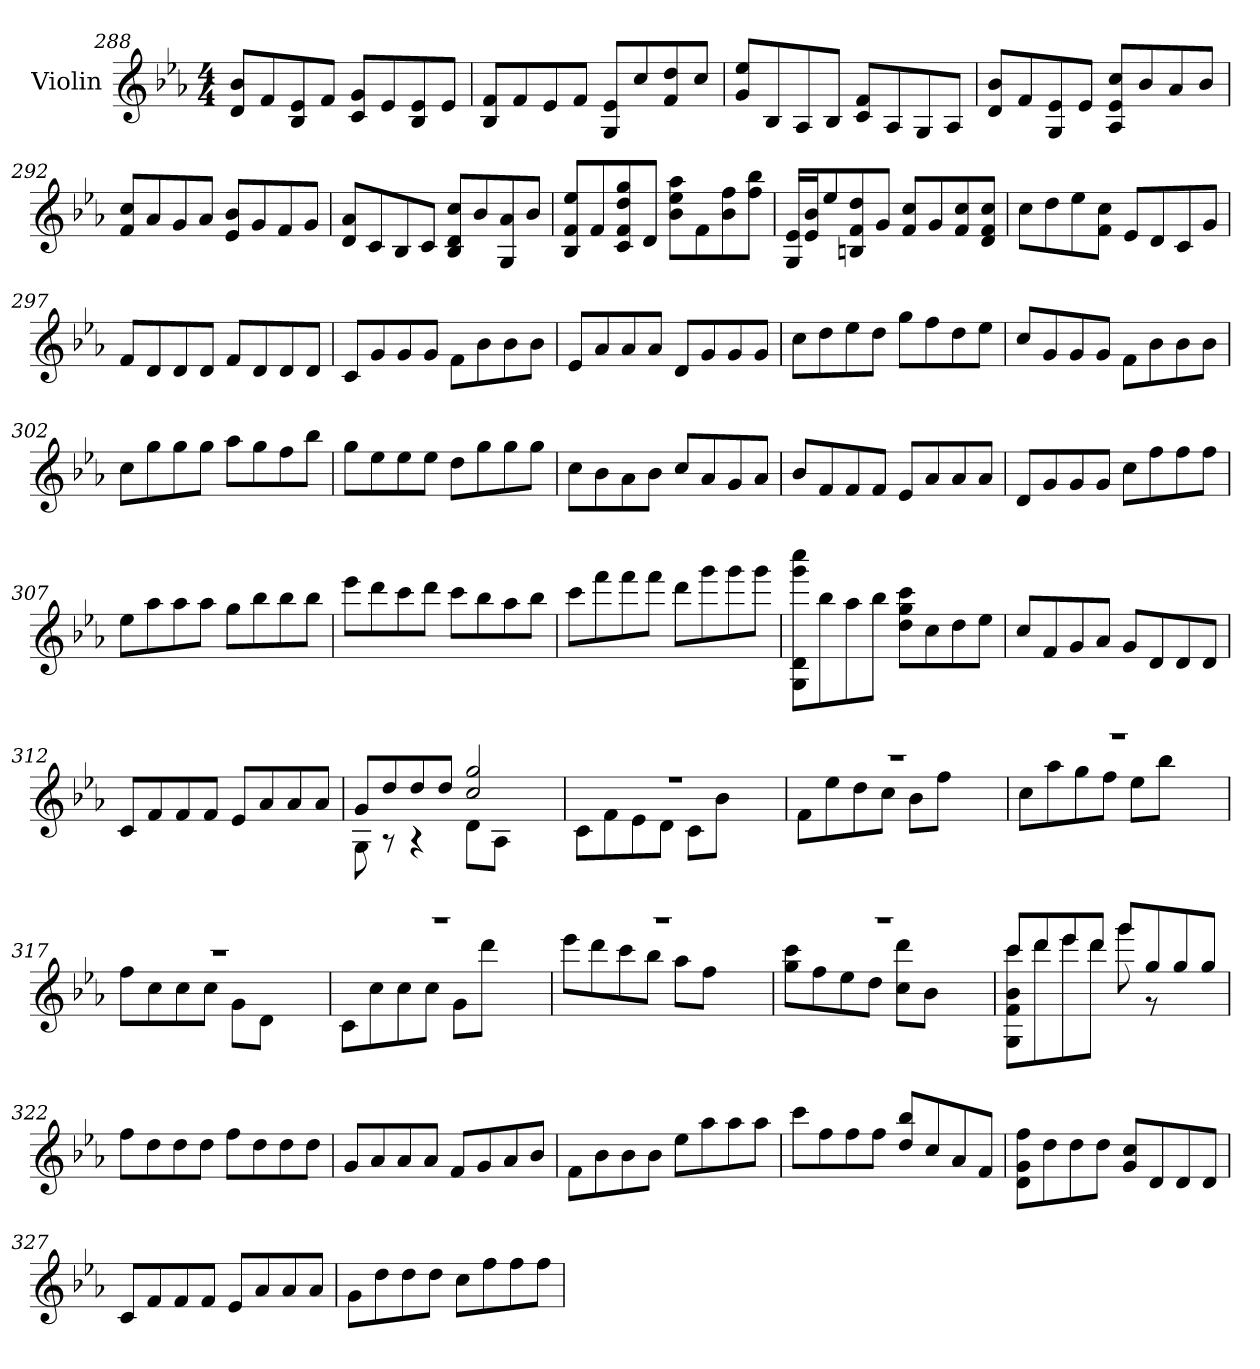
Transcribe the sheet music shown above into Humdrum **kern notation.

**kern
*part1
*staff1
*I"Violin
*I'Vln.
*clefG2
*k[b-e-a-]
*E-:
*M4/4
=288
8d/ 8b-/L
8f/
8B-/ 8e-/
8f/J
8c/ 8g/L
8e-/
8B-/ 8e-/
8e-/J
=289
8B-/ 8f/L
8f/
8e-/
8f/J
8G/ 8e-/L
8cc/
8f/ 8dd/
8cc/J
!!LO:PB:g=z
=290
8g/ 8ee-/L
8B-/
8A-/
8B-/J
8c/ 8f/L
8A-/
8G/
8A-/J
!!LO:PB:g=z
=291
8d/ 8b-/L
8f/
8G/ 8e-/
8e-/J
8A-/ 8e-/ 8cc/L
8b-/
8a-/
8b-/J
=292
8f/ 8cc/L
8a-/
8g/
8a-/J
8e-/ 8b-/L
8g/
8f/
8g/J
=293
8d/ 8a-/L
8c/
8B-/
8c/J
8B-/ 8d/ 8cc/L
8b-/
8G/ 8a-/
8b-/J
=294
8B-/ 8f/ 8ee-/L
8f/
8c/ 8f/ 8dd/ 8gg/
8d/J
8b-\ 8ee-\ 8aa-\L
8f\
8b-\ 8ff\
8ff\ 8bb-\J
!!LO:PB:g=z
=295
16G/ 16e-/LL
16e-/ 16b-/J
8ee-/
8Bn/ 8f/ 8dd/
8g/J
8f/ 8cc/L
8g/
8f/ 8cc/
8d/ 8f/ 8cc/J
!!LO:PB:g=z
=296
8cc\L
8dd\
8ee-\
8f\ 8cc\J
8e-/L
8d/
8c/
8g/J
=297
8f/L
8d/
8d/
8d/J
8f/L
8d/
8d/
8d/J
=298
8c/L
8g/
8g/
8g/J
8f\L
8b-\
8b-\
8b-\J
=299
8e-/L
8a-/
8a-/
8a-/J
8d/L
8g/
8g/
8g/J
!!LO:PB:g=z
=300
8cc\L
8dd\
8ee-\
8dd\J
8gg\L
8ff\
8dd\
8ee-\J
=301
8cc/L
8g/
8g/
8g/J
8f\L
8b-\
8b-\
8b-\J
=302
8cc\L
8gg\
8gg\
8gg\J
8aa-\L
8gg\
8ff\
8bb-\J
=303
8gg\L
8ee-\
8ee-\
8ee-\J
8dd\L
8gg\
8gg\
8gg\J
=304
8cc\L
8b-\
8a-\
8b-\J
8cc/L
8a-/
8g/
8a-/J
!!LO:PB:g=z
=305
8b-/L
8f/
8f/
8f/J
8e-/L
8a-/
8a-/
8a-/J
!!LO:PB:g=z
=306
8d/L
8g/
8g/
8g/J
8cc\L
8ff\
8ff\
8ff\J
=307
8ee-\L
8aa-\
8aa-\
8aa-\J
8gg\L
8bb-\
8bb-\
8bb-\J
=308
8eee-\L
8ddd\
8ccc\
8ddd\J
8ccc\L
8bb-\
8aa-\
8bb-\J
=309
8ccc\L
8fff\
8fff\
8fff\J
8ddd\L
8ggg\
8ggg\
8ggg\J
!!LO:PB:g=z
=310
8G\ 8d\ 8ggg\ 8cccc\L
8bb-\
8aa-\
8bb-\J
8dd\ 8gg\ 8ccc\L
8cc\
8dd\
8ee-\J
!!LO:PB:g=z
=311
8cc/L
8f/
8g/
8a-/J
8g/L
8d/
8d/
8d/J
=312
8c/L
8f/
8f/
8f/J
8e-/L
8a-/
8a-/
8a-/J
=313
*^
8g/L	8G\
8dd/	8r
8dd/	4r
8dd/J	.
2cc/ 2gg/	8d\L
.	8A-\J
.	4ryy
=314	=314
1r	8c\L
.	8f\
.	8e-\
.	8d\J
.	8c\L
.	8b-\J
.	4ryy
=315	=315
1r	8f\L
.	8ee-\
.	8dd\
.	8cc\J
.	8b-\L
.	8ff\J
.	4ryy
!!LO:PB:g=z	!!
=316	=316
1r	8cc\L
.	8aa-\
.	8gg\
.	8ff\J
.	8ee-\L
.	8bb-\J
.	4ryy
!!LO:PB:g=z	!!
=317	=317
1r	8ff\L
.	8cc\
.	8cc\
.	8cc\J
.	8g\L
.	8d\J
.	4ryy
=318	=318
1r	8c\L
.	8cc\
.	8cc\
.	8cc\J
.	8g\L
.	8ddd\J
.	4ryy
=319	=319
1r	8eee-\L
.	8ddd\
.	8ccc\
.	8bb-\J
.	8aa-\L
.	8ff\J
.	4ryy
=320	=320
1r	8gg\ 8ccc\L
.	8ff\
.	8ee-\
.	8dd\J
.	8cc\ 8ddd\L
.	8b-\J
.	4ryy
=321	=321
8ccc/L	8G\ 8f\ 8b-\ 8ccc\L
8ddd/	8ddd\
8eee-/	8eee-\
8ddd/J	8ddd\J
8ggg/L	8ggg\
8gg/	8r
8gg/	4ryy
8gg/J	.
*v	*v
!!LO:PB:g=z
=322
8ff\L
8dd\
8dd\
8dd\J
8ff\L
8dd\
8dd\
8dd\J
!!LO:PB:g=z
=323
8g/L
8a-/
8a-/
8a-/J
8f/L
8g/
8a-/
8b-/J
=324
8f\L
8b-\
8b-\
8b-\J
8ee-\L
8aa-\
8aa-\
8aa-\J
=325
8ccc\L
8ff\
8ff\
8ff\J
8dd/ 8bb-/L
8cc/
8a-/
8f/J
=326
8d\ 8g\ 8ff\L
8dd\
8dd\
8dd\J
8g/ 8cc/L
8d/
8d/
8d/J
!!LO:PB:g=z
=327
8c/L
8f/
8f/
8f/J
8e-/L
8a-/
8a-/
8a-/J
!!LO:PB:g=z
=328
8g\L
8dd\
8dd\
8dd\J
8cc\L
8ff\
8ff\
8ff\J
=
*-
